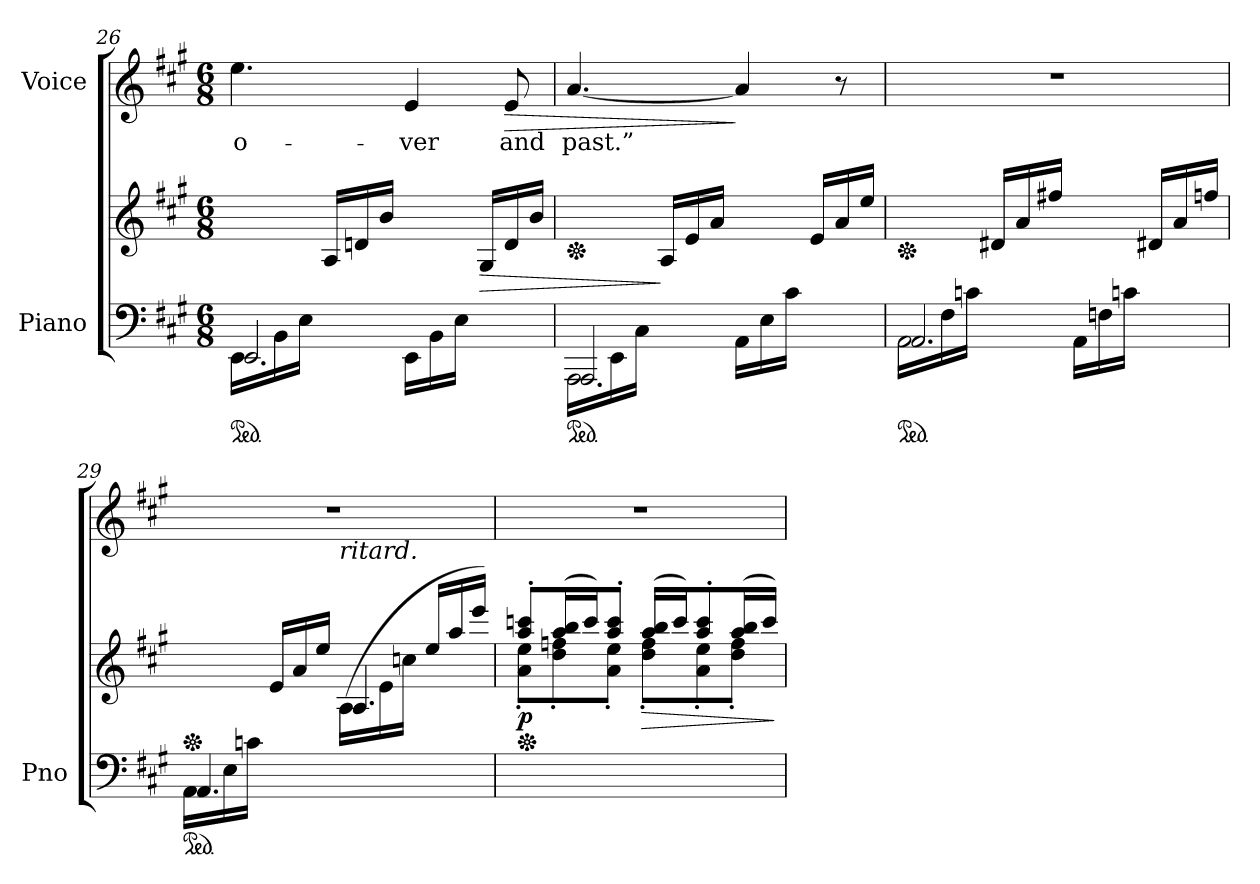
**kern	**kern	**dynam	**kern	**text	**dynam
*part2	*part2	*part2	*part1	*part1	*part1
*staff3	*staff2	*staff2/3	*staff1	*staff1	*staff1
*I"Piano	*	*	*I"Voice	*	*
*I'Pno	*	*	*	*	*
*clefF4	*clefG2	*	*clefG2	*	*
*k[f#c#g#]	*k[f#c#g#]	*	*k[f#c#g#]	*	*
*M6/8	*M6/8	*	*M6/8	*	*
*ped	*	*	*	*	*
=26	=26	=26	=26	=26	=26
!LO:N:head=open	!	!	!	!LO:LY:b	!
*^	*^	*	*	*	*
(>16EE\LL	2.EE/	2.ryy	8.ryy	.	4.ee\	o-	.
16BB\	.	.	.	.	.	.	.
16E\JJ	.	.	.	.	.	.	.
8.ryy	.	.	16A/LL	.	.	.	.
.	.	.	16dn/	.	.	.	.
.	.	.	16b/JJ)	.	.	.	.
!	!	!	!	!	!	!LO:LY:b	!
(>16EE\LL	.	.	8.ryy	.	4e/	-ver	.
16BB\	.	.	.	.	.	.	.
16E\JJ	.	.	.	.	.	.	.
!	!	!	!	!LO:HP:b	!	!	!
8.ryy	.	.	16G#/LL	>	.	.	.
!	!	!	!	!	!	!LO:LY:b	!LO:HP:b
.	.	.	16d/	.	8e/	and	>
.	.	.	16b/JJ)	.	.	.	.
=27	=27	=27	=27	=27	=27	=27	=27
*ped	*	*	*	*	*	*	*
!LO:N:head=open	!	!	!	!	!	!	!
*	*	*Xped	*	*	*	*	*
!	!	!	!	!	!	!LO:LY:b	!
(>16AAA\LL	2.AAA/	2.ryy	8.ryy	.	[4.a/	past.”	.
16EE\	.	.	.	.	.	.	.
16C#\JJ	.	.	.	.	.	.	.
8.ryy	.	.	16A/LL	]	.	.	.
.	.	.	16e/	.	.	.	.
.	.	.	16a/JJ)	.	.	.	.
(>16AA\LL	.	.	8.ryy	.	4a/]	.	]
16E\	.	.	.	.	.	.	.
16c#\JJ	.	.	.	.	.	.	.
8.ryy	.	.	16e/LL	.	.	.	.
.	.	.	16a/	.	8r	.	.
.	.	.	16ee/JJ)	.	.	.	.
!!LO:LB:g=z
=28	=28	=28	=28	=28	=28	=28	=28
*ped	*	*	*	*	*	*	*
!LO:N:head=open	!	!	!	!	!	!	!
*	*	*Xped	*	*	*	*	*
(>16AA\LL	2.AA/	2.ryy	8.ryy	.	2.r	.	.
16F#\	.	.	.	.	.	.	.
16cn\JJ	.	.	.	.	.	.	.
8.ryy	.	.	16d#X/LL	.	.	.	.
.	.	.	16a/	.	.	.	.
.	.	.	16ff#X/JJ)	.	.	.	.
(>16AA\LL	.	.	8.ryy	.	.	.	.
16Fn\	.	.	.	.	.	.	.
16cn\JJ	.	.	.	.	.	.	.
8.ryy	.	.	16d#X/LL	.	.	.	.
.	.	.	16a/	.	.	.	.
.	.	.	16ffn/JJ)	.	.	.	.
*	*	*v	*v	*	*	*	*
=29	=29	=29	=29	=29	=29	=29
*ped	*	*	*	*	*	*
*	*	*Xped	*	*	*	*
*	*	*^	*	*^	*	*
*	*	*	*^	*	*	*	*	*
(>16AA\LL	4.AA/	2.ryy	8.ryy	4.ryy	.	2.r	4.ryy	.	.
16E\	.	.	.	.	.	.	.	.	.
16cn\JJ	.	.	.	.	.	.	.	.	.
4.ryy	.	.	16e/LL	.	.	.	.	.	.
.	.	.	16a/	.	.	.	.	.	.
.	.	.	16ee/JJ)	.	.	.	.	.	.
*	*	*	*	*	*	*MM76	*	*	*
!	!	!	!	!	!	!	!LO:TX:b:i:t=ritard.	!	!
.	4.ryy	.	(>16A\LL	4.A/	.	.	4.ryy	.	.
.	.	.	16e\	.	.	.	.	.	.
.	.	.	16ccn\JJ	.	.	.	.	.	.
8.ryy	.	.	16ee/LL	.	.	.	.	.	.
.	.	.	16aa/	.	.	.	.	.	.
.	.	.	16eee/JJ)	.	.	.	.	.	.
*v	*v	*	*	*	*	*v	*v	*	*
*	*v	*v	*v	*	*	*	*
=30	=30	=30	=30	=30	=30
*	*Xped	*	*	*	*
*	*^	*	*	*	*
!	!	!	!LO:DY:b	!	!	!
2.ryy	8aa/' 8cccn/'L	8a\' 8ee\'L	p	2.r	.	.
.	(>16aa/ 16bb/L	8dd\' 8ffn\'	.	.	.	.
.	16ccc/J)	.	.	.	.	.
.	8aa/' 8ccc/'J	8a\' 8ee\'J	.	.	.	.
!	!	!	!LO:HP:b	!	!	!
.	(>16aa/ 16bb/LL	8dd\' 8ff\'L	>	.	.	.
.	16ccc/J)	.	.	.	.	.
.	8aa/' 8ccc/'	8a\' 8ee\'	.	.	.	.
.	(>16aa/ 16bb/L	8dd\' 8ff\'J	.	.	.	.
.	16ccc/JJ)	.	.	.	.	.
*	*v	*v	*	*	*	*
.	.	]	.	.	.
=	=	=	=	=	=
*-	*-	*-	*-	*-	*-
